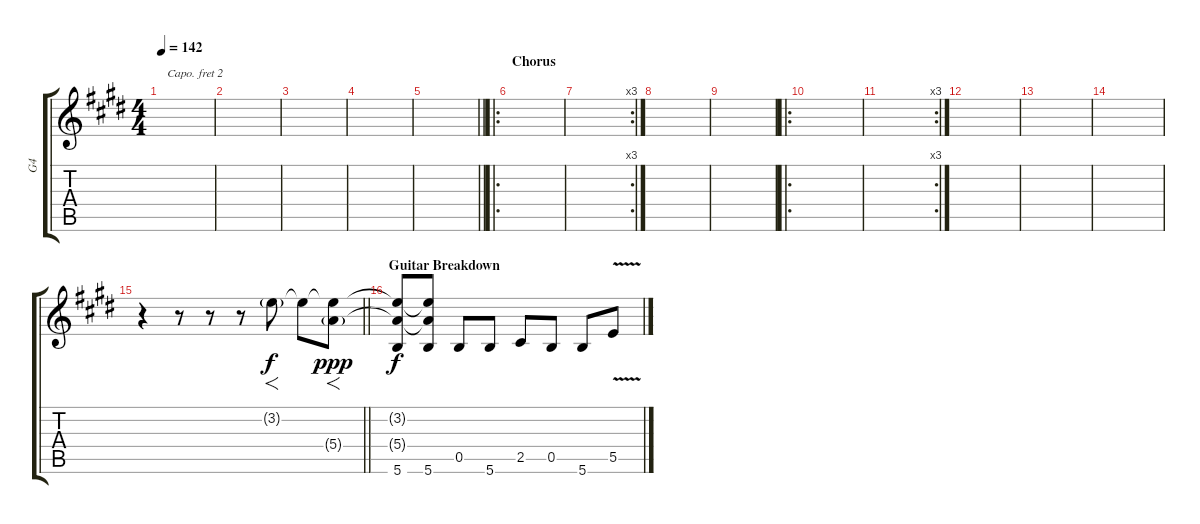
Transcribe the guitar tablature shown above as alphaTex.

\track ("G4" "G4") {instrument electricguitarclean}
\staff {score tabs}
\capo 2
\tuning (E4 B3 G3 D3 A2 E2) {hide}
\ts (4 4)
\tempo 142
\clef g2
\ks e
|
|
|
|
\barLineRight lightlight
|
\ro
\section ("" "Chorus")
|
\rc 3
|
|
|
\ro
|
\rc 3
|
|
|
|
\barLineRight lightlight
r.4 r.8 r.8 r.8 3.2{g}.8{f} 3.2{t}.8{dy f} (3.2{t} 5.4{g}).8{f dy ppp} |
\section ("" "Guitar Breakdown")
(3.2{t} 5.4{t} 5.6).8{dy f} (3.2{t} 5.4{t} 5.6).8 0.5.8 5.6.8 2.5.8 0.5.8 5.6.8 5.5{v}.8
